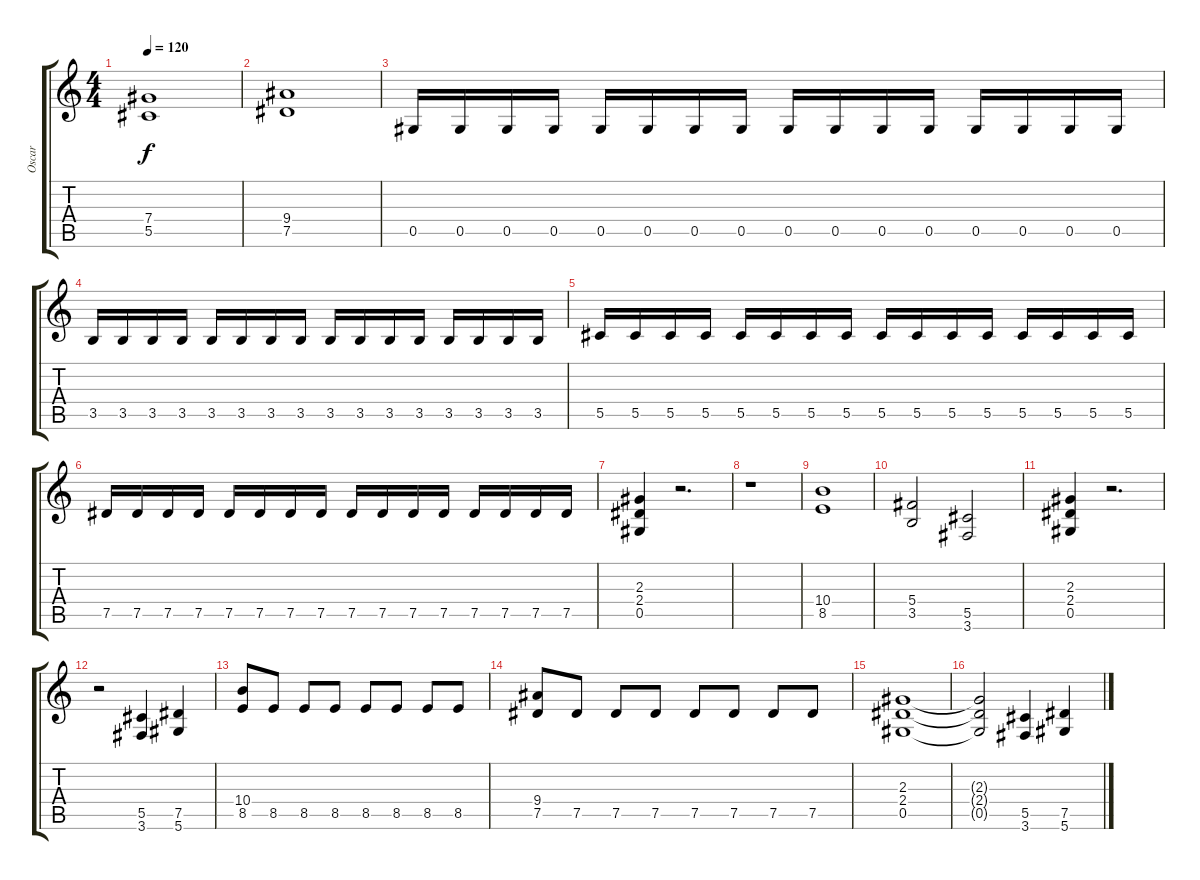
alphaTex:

\track ("Oscar" "Oscar") {instrument distortionguitar}
\staff {score tabs}
\tuning (Eb4 Bb3 Gb3 Db3 Ab2 Eb2) {hide}
\ts (4 4)
\tempo 120
\clef g2
\ks c
(7.4 5.5).1{dy f} |
(9.4 7.5).1 |
0.5.16 0.5.16 0.5.16 0.5.16 0.5.16 0.5.16 0.5.16 0.5.16 0.5.16 0.5.16 0.5.16 0.5.16 0.5.16 0.5.16 0.5.16 0.5.16 |
3.5.16 3.5.16 3.5.16 3.5.16 3.5.16 3.5.16 3.5.16 3.5.16 3.5.16 3.5.16 3.5.16 3.5.16 3.5.16 3.5.16 3.5.16 3.5.16 |
5.5.16 5.5.16 5.5.16 5.5.16 5.5.16 5.5.16 5.5.16 5.5.16 5.5.16 5.5.16 5.5.16 5.5.16 5.5.16 5.5.16 5.5.16 5.5.16 |
7.5.16 7.5.16 7.5.16 7.5.16 7.5.16 7.5.16 7.5.16 7.5.16 7.5.16 7.5.16 7.5.16 7.5.16 7.5.16 7.5.16 7.5.16 7.5.16 |
(2.3 2.4 0.5).4 r.2{d} |
r.1 |
(10.4 8.5).1 |
(5.4 3.5).2 (5.5 3.6).2 |
(2.3 2.4 0.5).4 r.2{d} |
r.2 (5.5 3.6).4 (7.5 5.6).4 |
(10.4 8.5).8 8.5.8 8.5.8 8.5.8 8.5.8 8.5.8 8.5.8 8.5.8 |
(9.4 7.5).8 7.5.8 7.5.8 7.5.8 7.5.8 7.5.8 7.5.8 7.5.8 |
(2.3 2.4 0.5).1 |
(2.3{t} 2.4{t} 0.5{t}).2 (5.5 3.6).4 (7.5 5.6).4
